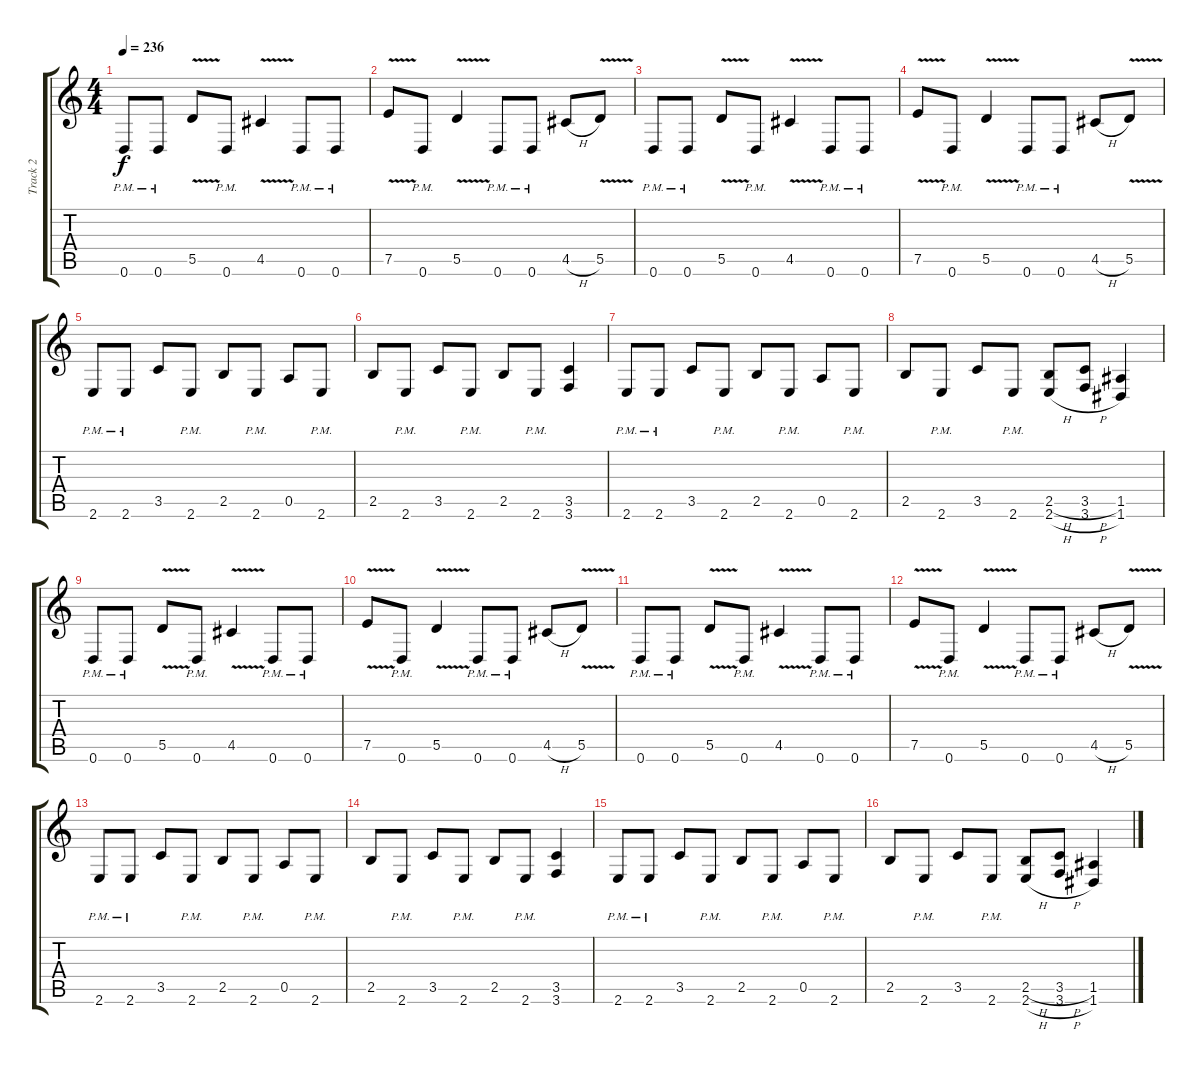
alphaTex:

\track ("Track 2" "Track 2") {instrument distortionguitar}
\staff {score tabs}
\tuning (E4 B3 G3 D3 A2 D2) {hide}
\ts (4 4)
\tempo 236
\clef g2
\ks c
0.6{pm}.8{dy f instrument distortionguitar} 0.6{pm}.8 5.5{v}.8 0.6{pm}.8 4.5{v}.4 0.6{pm}.8 0.6{pm}.8 |
7.5{v}.8 0.6{pm}.8 5.5{v}.4 0.6{pm}.8 0.6{pm}.8 4.5{h}.8 5.5{v}.8 |
0.6{pm}.8 0.6{pm}.8 5.5{v}.8 0.6{pm}.8 4.5{v}.4 0.6{pm}.8 0.6{pm}.8 |
7.5{v}.8 0.6{pm}.8 5.5{v}.4 0.6{pm}.8 0.6{pm}.8 4.5{h}.8 5.5{v}.8 |
2.6{pm}.8 2.6{pm}.8 3.5.8 2.6{pm}.8 2.5.8 2.6{pm}.8 0.5.8 2.6{pm}.8 |
2.5.8 2.6{pm}.8 3.5.8 2.6{pm}.8 2.5.8 2.6{pm}.8 (3.5 3.6).4 |
2.6{pm}.8 2.6{pm}.8 3.5.8 2.6{pm}.8 2.5.8 2.6{pm}.8 0.5.8 2.6{pm}.8 |
2.5.8 2.6{pm}.8 3.5.8 2.6{pm}.8 (2.5{h} 2.6{h}).8 (3.5{h} 3.6{h}).8 (1.5 1.6).4 |
0.6{pm}.8 0.6{pm}.8 5.5{v}.8 0.6{pm}.8 4.5{v}.4 0.6{pm}.8 0.6{pm}.8 |
7.5{v}.8 0.6{pm}.8 5.5{v}.4 0.6{pm}.8 0.6{pm}.8 4.5{h}.8 5.5{v}.8 |
0.6{pm}.8 0.6{pm}.8 5.5{v}.8 0.6{pm}.8 4.5{v}.4 0.6{pm}.8 0.6{pm}.8 |
7.5{v}.8 0.6{pm}.8 5.5{v}.4 0.6{pm}.8 0.6{pm}.8 4.5{h}.8 5.5{v}.8 |
2.6{pm}.8 2.6{pm}.8 3.5.8 2.6{pm}.8 2.5.8 2.6{pm}.8 0.5.8 2.6{pm}.8 |
2.5.8 2.6{pm}.8 3.5.8 2.6{pm}.8 2.5.8 2.6{pm}.8 (3.5 3.6).4 |
2.6{pm}.8 2.6{pm}.8 3.5.8 2.6{pm}.8 2.5.8 2.6{pm}.8 0.5.8 2.6{pm}.8 |
2.5.8 2.6{pm}.8 3.5.8 2.6{pm}.8 (2.5{h} 2.6{h}).8 (3.5{h} 3.6{h}).8 (1.5 1.6).4
